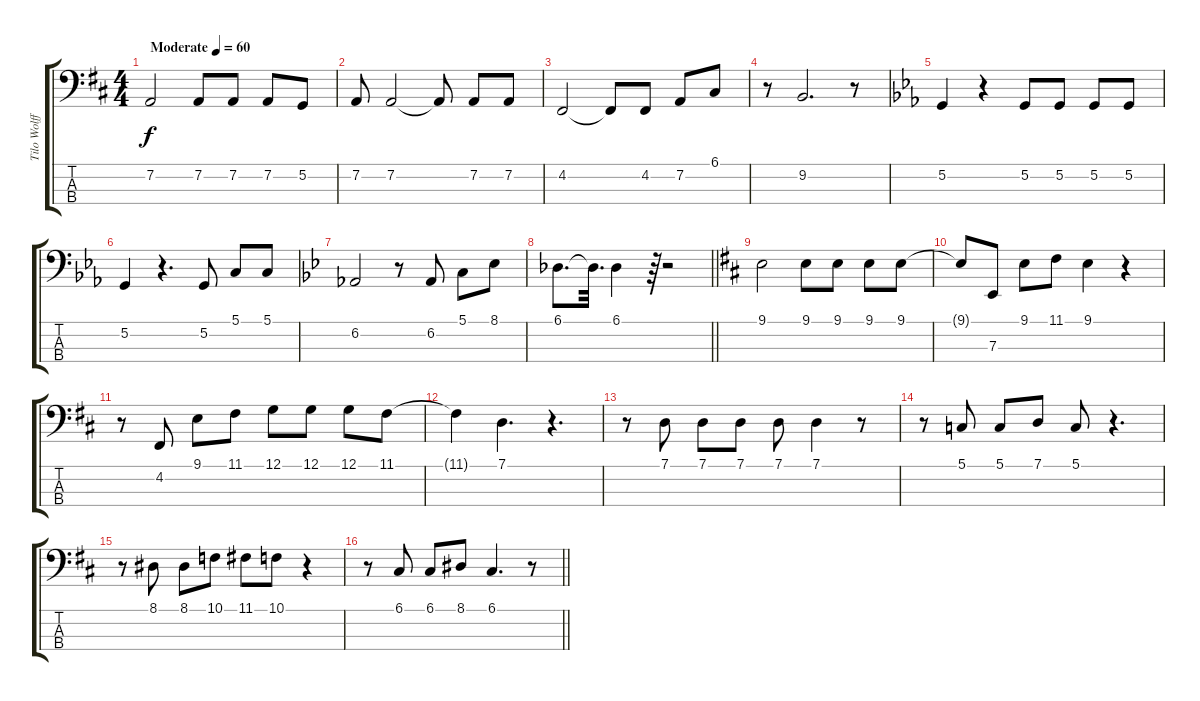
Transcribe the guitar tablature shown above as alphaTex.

\track ("Tilo Wolff" "Tilo Wolff") {instrument baritonesax}
\staff {score tabs}
\tuning (G2 D2 A1 E1) {hide}
\ts (4 4)
\tempo (60 "Moderate")
\clef f4
\ks d
7.2.2{dy f instrument baritonesax} 7.2.8 7.2.8 7.2.8 5.2.8 |
7.2.8 7.2.2 7.2{t}.8 7.2.8 7.2.8 |
4.2.2 4.2{t}.8 4.2.8 7.2.8 6.1.8 |
r.8{volume 6} 9.2.2{d volume 11} r.8 |
\ks eb
5.2.4 r.4 5.2.8 5.2.8 5.2.8 5.2.8 |
5.2.4 r.4{d} 5.2.8 5.1.8 5.1.8 |
\ks bb
6.2.2 r.8 6.2.8 5.1.8 8.1.8 |
\barLineRight lightlight
6.1.8{d} 6.1{t}.32{d} 6.1.4 r.64 r.2 |
\ks d
9.1.2 9.1.8 9.1.8 9.1.8 9.1.8 |
9.1{t}.8 7.3.8 9.1.8 11.1.8 9.1.4 r.4 |
r.8 4.2.8 9.1.8 11.1.8 12.1.8 12.1.8 12.1.8 11.1.8 |
11.1{t}.4 7.1.4{d} r.4{d} |
r.8 7.1.8 7.1.8 7.1.8 7.1.8 7.1.4 r.8 |
r.8 5.1.8 5.1.8 7.1.8 5.1.8 r.4{d} |
r.8 8.1.8 8.1.8 10.1.8 11.1.8 10.1.8 r.4 |
\barLineRight lightlight
r.8 6.1.8 6.1.8 8.1.8 6.1.4{d} r.8
